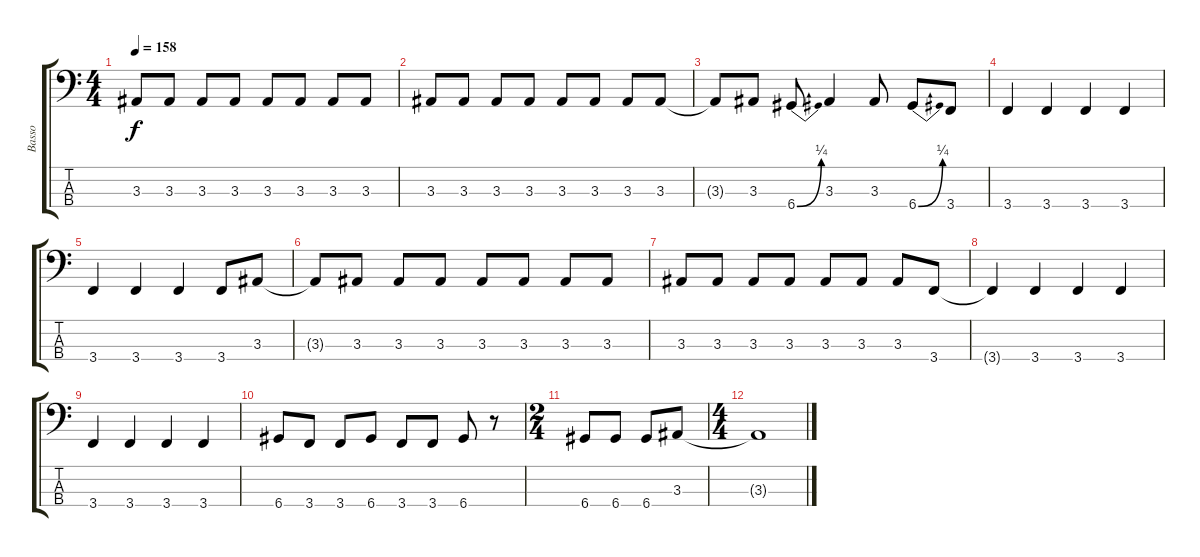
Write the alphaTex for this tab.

\track ("Basso" "Basso") {instrument electricbassfinger}
\staff {score tabs}
\tuning (F2 C2 G1 D1) {hide}
\ts (4 4)
\tempo 158
\clef f4
\ks c
3.3.8{dy f} 3.3.8 3.3.8 3.3.8 3.3.8 3.3.8 3.3.8 3.3.8 |
3.3.8 3.3.8 3.3.8 3.3.8 3.3.8 3.3.8 3.3.8 3.3.8 |
3.3{t}.8 3.3.8 6.4{be (bend 0 0 60 1)}.8 3.3.4 3.3.8 6.4{be (bend 0 0 60 1)}.8 3.4.8 |
3.4.4 3.4.4 3.4.4 3.4.4 |
3.4.4 3.4.4 3.4.4 3.4.8 3.3.8 |
3.3{t}.8 3.3.8 3.3.8 3.3.8 3.3.8 3.3.8 3.3.8 3.3.8 |
3.3.8 3.3.8 3.3.8 3.3.8 3.3.8 3.3.8 3.3.8 3.4.8 |
3.4{t}.4 3.4.4 3.4.4 3.4.4 |
3.4.4 3.4.4 3.4.4 3.4.4 |
6.4.8 3.4.8 3.4.8 6.4.8 3.4.8 3.4.8 6.4.8 r.8 |
\ts (2 4)
6.4.8 6.4.8 6.4.8 3.3.8 |
\ts (4 4)
3.3{t}.1
